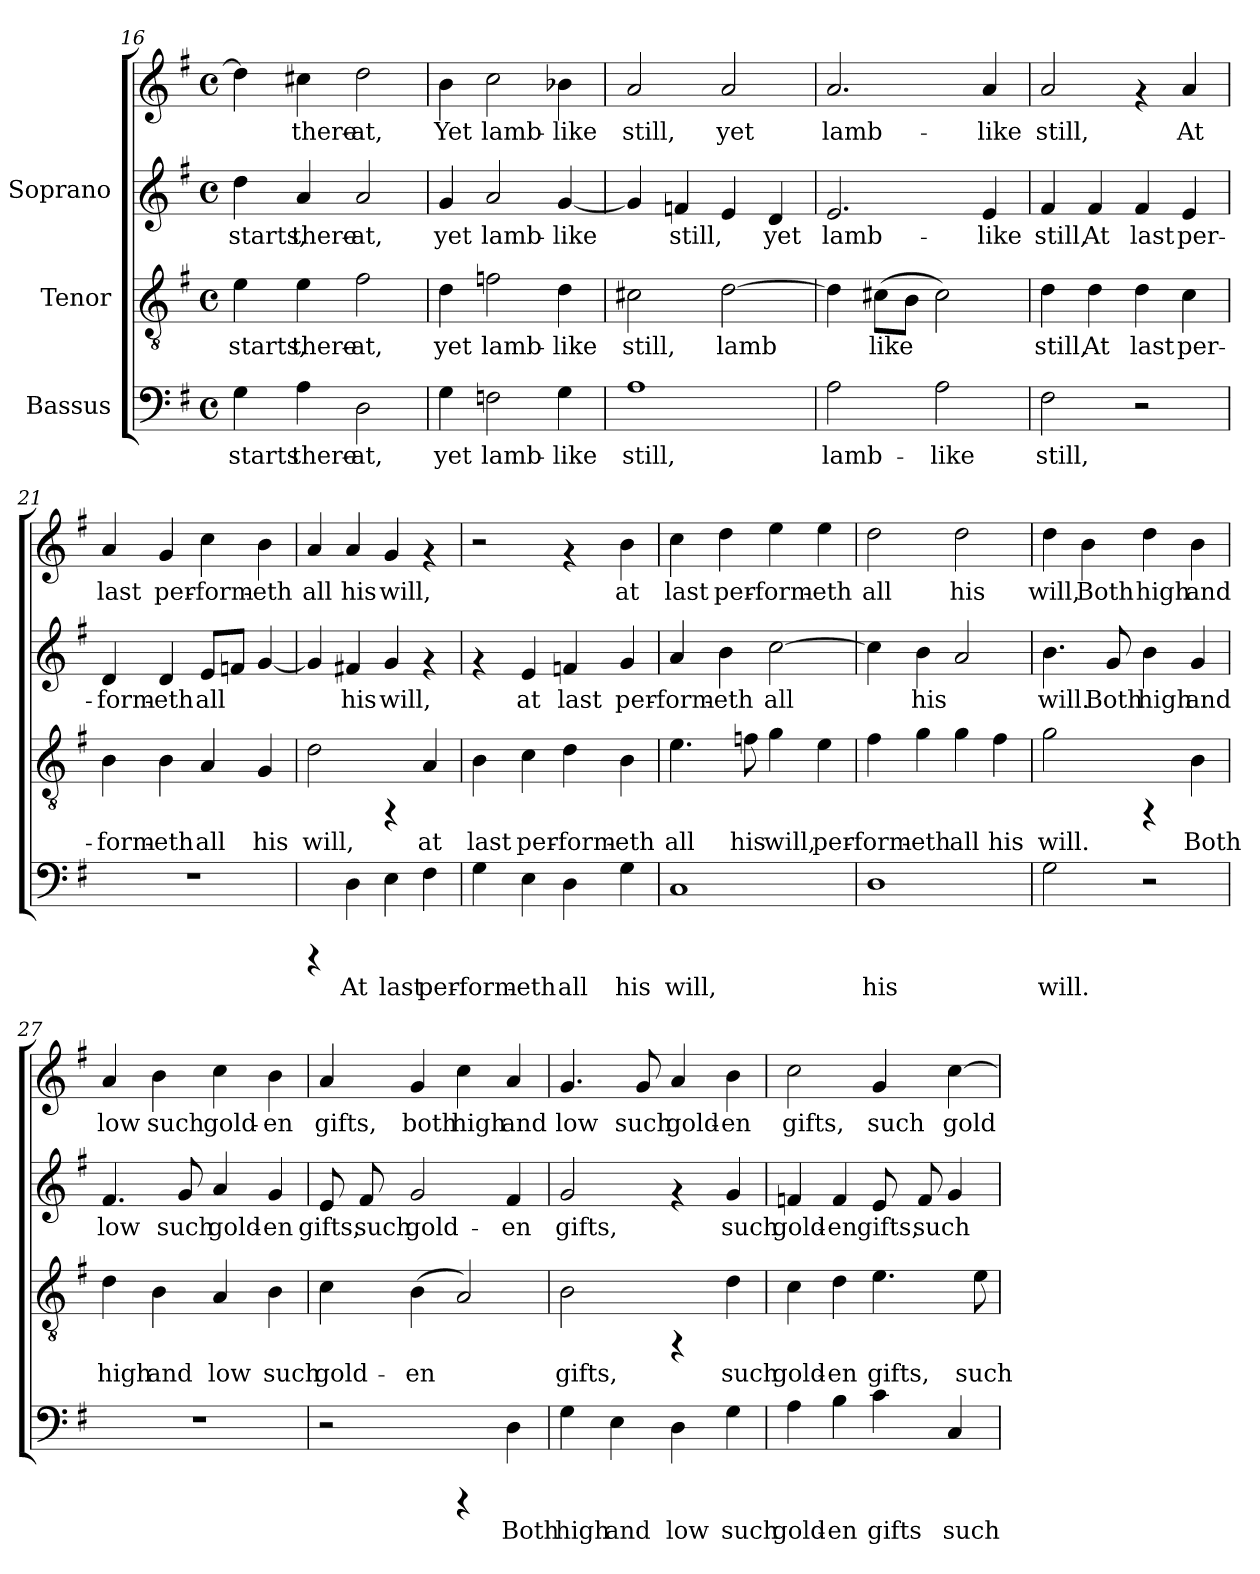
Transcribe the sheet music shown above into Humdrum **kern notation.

**kern	**text	**kern	**text	**kern	**text	**kern	**text
*part3	*part3	*part2	*part2	*part1	*part1	*part1	*part1
*staff4	*staff4	*staff3	*staff3	*staff2	*staff2	*staff1	*staff1
*I"Bassus	*	*I"Tenor	*	*I"Soprano	*	*	*
*clefF4	*	*clefGv2	*	*clefG2	*	*clefG2	*
*k[f#]	*	*k[f#]	*	*k[f#]	*	*k[f#]	*
*G:	*	*G:	*	*G:	*	*G:	*
*M4/4	*	*M4/4	*	*M4/4	*	*M4/4	*
*met(c)	*	*met(c)	*	*met(c)	*	*met(c)	*
=16	=16	=16	=16	=16	=16	=16	=16
!	!LO:LY:b	!	!LO:LY:b	!	!LO:LY:b	!	!LO:LY:b
4G\	starts	4e\	starts,	4dd\	starts,	4dd\]	.
!	!LO:LY:b	!	!LO:LY:b	!	!LO:LY:b	!	!LO:LY:b
4A\	there-	4e\	there-	4a/	there-	4cc#X\	there-
!	!LO:LY:b	!	!LO:LY:b	!	!LO:LY:b	!	!LO:LY:b
2D\	-at,	2f#\	-at,	2a/	-at,	2dd\	-at,
=17	=17	=17	=17	=17	=17	=17	=17
!	!LO:LY:b	!	!LO:LY:b	!	!LO:LY:b	!	!LO:LY:b
4G\	yet	4d\	yet	4g/	yet	4b\	Yet
!	!LO:LY:b	!	!LO:LY:b	!	!LO:LY:b	!	!LO:LY:b
2Fn\	lamb-	2fn\	lamb-	2a/	lamb-	2cc\	lamb-
!	!LO:LY:b	!	!LO:LY:b	!	!LO:LY:b	!	!LO:LY:b
4G\	-like	4d\	-like	[<4g/	-like	4b-X\	-like
=18	=18	=18	=18	=18	=18	=18	=18
!	!LO:LY:b	!	!LO:LY:b	!	!LO:LY:b	!	!LO:LY:b
1A	still,	2c#X\	still,	4g/]	.	2a/	still,
!	!	!	!	!	!LO:LY:b	!	!
.	.	.	.	4fn/	still,	.	.
!	!	!	!LO:LY:b	!	!LO:LY:b	!	!LO:LY:b
.	.	[>2d\	lamb-	4e/	.	2a/	yet
!	!	!	!	!	!LO:LY:b	!	!
.	.	.	.	4d/	yet	.	.
=19	=19	=19	=19	=19	=19	=19	=19
!	!LO:LY:b	!	!LO:LY:b	!	!LO:LY:b	!	!LO:LY:b
2A\	lamb-	4d\]	-	2.e/	lamb-	2.a/	lamb-
!	!	!	!LO:LY:b	!	!	!	!
.	.	(>8c#X\L	like	.	.	.	.
!	!	!	!LO:LY:b	!	!	!	!
.	.	8B\J	.	.	.	.	.
!	!LO:LY:b	!	!LO:LY:b	!	!	!	!
2A\	-like	2c#\)	.	.	.	.	.
!	!	!	!	!	!LO:LY:b	!	!LO:LY:b
.	.	.	.	4e/	-like	4a/	-like
!!LO:LB:g=z
=20	=20	=20	=20	=20	=20	=20	=20
!	!LO:LY:b	!	!LO:LY:b	!	!LO:LY:b	!	!LO:LY:b
2F#\	still,	4d\	still,	4f#/	still,	2a/	still,
!	!	!	!LO:LY:b	!	!LO:LY:b	!	!
.	.	4d\	At	4f#/	At	.	.
!	!	!	!LO:LY:b	!	!LO:LY:b	!	!
2r	.	4d\	last	4f#/	last	4rf	.
!	!	!	!LO:LY:b	!	!LO:LY:b	!	!LO:LY:b
.	.	4c\	per-	4e/	per-	4a/	At
=21	=21	=21	=21	=21	=21	=21	=21
!	!	!	!LO:LY:b	!	!LO:LY:b	!	!LO:LY:b
1r	.	4B\	-form-	4d/	form-	4a/	-last
!	!	!	!LO:LY:b	!	!LO:LY:b	!	!LO:LY:b
.	.	4B\	-eth	4d/	-eth	4g/	per-
!	!	!	!LO:LY:b	!	!LO:LY:b	!	!LO:LY:b
.	.	4A/	all	8e/L	all	4cc\	-form-
!	!	!	!	!	!LO:LY:b	!	!
.	.	.	.	8fn/J	.	.	.
!	!	!	!LO:LY:b	!	!LO:LY:b	!	!LO:LY:b
.	.	4G/	his	[<4g/	.	4b\	-eth
=22	=22	=22	=22	=22	=22	=22	=22
!	!	!	!LO:LY:b	!	!LO:LY:b	!	!LO:LY:b
4rCCC	.	2d\	will,	4g/]	.	4a/	all
!	!LO:LY:b	!	!	!	!LO:LY:b	!	!LO:LY:b
4D\	At	.	.	4f#X/	his	4a/	his
!	!LO:LY:b	!	!	!	!LO:LY:b	!	!LO:LY:b
4E\	last	4rFF	.	4g/	will,	4g/	will,
!	!LO:LY:b	!	!LO:LY:b	!	!	!	!
4F#\	per-	4A/	at	4rf	.	4rf	.
=23	=23	=23	=23	=23	=23	=23	=23
!	!LO:LY:b	!	!LO:LY:b	!	!	!	!
4G\	-form-	4B\	last	4rf	.	2r	.
!	!LO:LY:b	!	!LO:LY:b	!	!LO:LY:b	!	!
4E\	-eth	4c\	per-	4e/	at	.	.
!	!LO:LY:b	!	!LO:LY:b	!	!LO:LY:b	!	!
4D\	all	4d\	-form-	4fn/	last	4rf	.
!	!LO:LY:b	!	!LO:LY:b	!	!LO:LY:b	!	!LO:LY:b
4G\	his	4B\	-eth	4g/	per-	4b\	at
!!LO:LB:g=z
=24	=24	=24	=24	=24	=24	=24	=24
!	!LO:LY:b	!	!LO:LY:b	!	!LO:LY:b	!	!LO:LY:b
1C	will,	4.e\	all	4a/	form-	4cc\	-last
!	!	!	!	!	!LO:LY:b	!	!LO:LY:b
.	.	.	.	4b\	-eth	4dd\	per-
!	!	!	!LO:LY:b	!	!	!	!
.	.	8fn\	his	.	.	.	.
!	!	!	!LO:LY:b	!	!LO:LY:b	!	!LO:LY:b
.	.	4g\	will,	[>2cc\	all	4ee\	-form-
!	!	!	!LO:LY:b	!	!	!	!LO:LY:b
.	.	4e\	per-	.	.	4ee\	-eth
=25	=25	=25	=25	=25	=25	=25	=25
!	!LO:LY:b	!	!LO:LY:b	!	!LO:LY:b	!	!LO:LY:b
1D	his	4f#\	-form-	4cc\]	.	2dd\	all
!	!	!	!LO:LY:b	!	!LO:LY:b	!	!
.	.	4g\	-eth	4b\	his	.	.
!	!	!	!LO:LY:b	!	!LO:LY:b	!	!LO:LY:b
.	.	4g\	all	2a/	.	2dd\	his
!	!	!	!LO:LY:b	!	!	!	!
.	.	4f#\	his	.	.	.	.
=26	=26	=26	=26	=26	=26	=26	=26
!	!LO:LY:b	!	!LO:LY:b	!	!LO:LY:b	!	!LO:LY:b
2G\	will.	2g\	will.	4.b\	will.	4dd\	will,
!	!	!	!	!	!	!	!LO:LY:b
.	.	.	.	.	.	4b\	Both
!	!	!	!	!	!LO:LY:b	!	!
.	.	.	.	8g/	Both	.	.
!	!	!	!	!	!LO:LY:b	!	!LO:LY:b
2r	.	4rFF	.	4b\	high	4dd\	high
!	!	!	!LO:LY:b	!	!LO:LY:b	!	!LO:LY:b
.	.	4B\	Both	4g/	and	4b\	and
=27	=27	=27	=27	=27	=27	=27	=27
!	!	!	!LO:LY:b	!	!LO:LY:b	!	!LO:LY:b
1r	.	4d\	high	4.f#/	low	4a/	low
!	!	!	!LO:LY:b	!	!	!	!LO:LY:b
.	.	4B\	and	.	.	4b\	such
!	!	!	!	!	!LO:LY:b	!	!
.	.	.	.	8g/	such	.	.
!	!	!	!LO:LY:b	!	!LO:LY:b	!	!LO:LY:b
.	.	4A/	low	4a/	gold-	4cc\	gold-
!	!	!	!LO:LY:b	!	!LO:LY:b	!	!LO:LY:b
.	.	4B\	such	4g/	-en	4b\	-en
!!LO:PB:g=z
=28	=28	=28	=28	=28	=28	=28	=28
!	!	!	!LO:LY:b	!	!LO:LY:b	!	!LO:LY:b
2r	.	4c\	gold-	8e/	gifts,	4a/	gifts,
!	!	!	!	!	!LO:LY:b	!	!
.	.	.	.	8f#/	such	.	.
!	!	!	!LO:LY:b	!	!LO:LY:b	!	!LO:LY:b
.	.	(>4B\	-en	2g/	gold-	4g/	both
!	!	!	!LO:LY:b	!	!	!	!LO:LY:b
4rCCC	.	2A/)	.	.	.	4cc\	high
!	!LO:LY:b	!	!	!	!LO:LY:b	!	!LO:LY:b
4D\	Both	.	.	4f#/	-en	4a/	and
=29	=29	=29	=29	=29	=29	=29	=29
!	!LO:LY:b	!	!LO:LY:b	!	!LO:LY:b	!	!LO:LY:b
4G\	high	2B\	gifts,	2g/	gifts,	4.g/	low
!	!LO:LY:b	!	!	!	!	!	!
4E\	and	.	.	.	.	.	.
!	!	!	!	!	!	!	!LO:LY:b
.	.	.	.	.	.	8g/	such
!	!LO:LY:b	!	!	!	!	!	!LO:LY:b
4D\	low	4rFF	.	4rf	.	4a/	gold-
!	!LO:LY:b	!	!LO:LY:b	!	!LO:LY:b	!	!LO:LY:b
4G\	such	4d\	such	4g/	such	4b\	-en
=30	=30	=30	=30	=30	=30	=30	=30
!	!LO:LY:b	!	!LO:LY:b	!	!LO:LY:b	!	!LO:LY:b
4A\	gold-	4c\	gold-	4fn/	-gold-	2cc\	gifts,
!	!LO:LY:b	!	!LO:LY:b	!	!LO:LY:b	!	!
4B\	-en	4d\	-en	4f/	-en	.	.
!	!LO:LY:b	!	!LO:LY:b	!	!LO:LY:b	!	!LO:LY:b
4c\	gifts	4.e\	gifts,	8e/	gifts,	4g/	such
!	!	!	!	!	!LO:LY:b	!	!
.	.	.	.	8f/	such	.	.
!	!LO:LY:b	!	!	!	!LO:LY:b	!	!LO:LY:b
4C/	such	.	.	4g/	.	[>4cc\	gold-
!	!	!	!LO:LY:b	!	!	!	!
.	.	8e\	such	.	.	.	.
=	=	=	=	=	=	=	=
*-	*-	*-	*-	*-	*-	*-	*-
